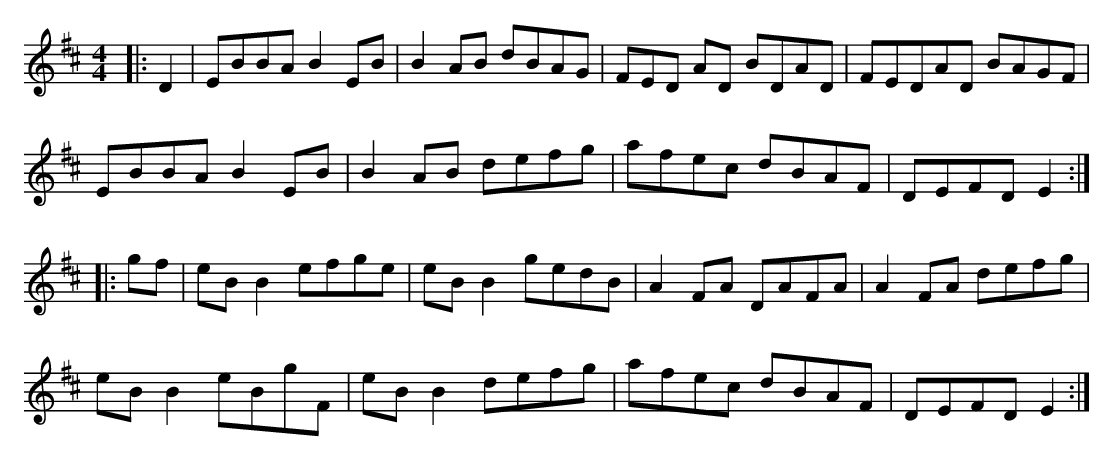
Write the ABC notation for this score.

X:1
M:4/4
K:Edor
|:D2|EBBA B2 EB|B2 AB dBAG|FED AD BDAD|FEDAD BAGF|
EBBA B2 EB|B2 AB defg|afec dBAF|DEFD E2:|
|:gf|eB B2 efge|eB B2 gedB|A2 FA DAFA|A2 FA defg|
eB B2 eBgF|eB B2 defg|afec dBAF|DEFD E2:|
